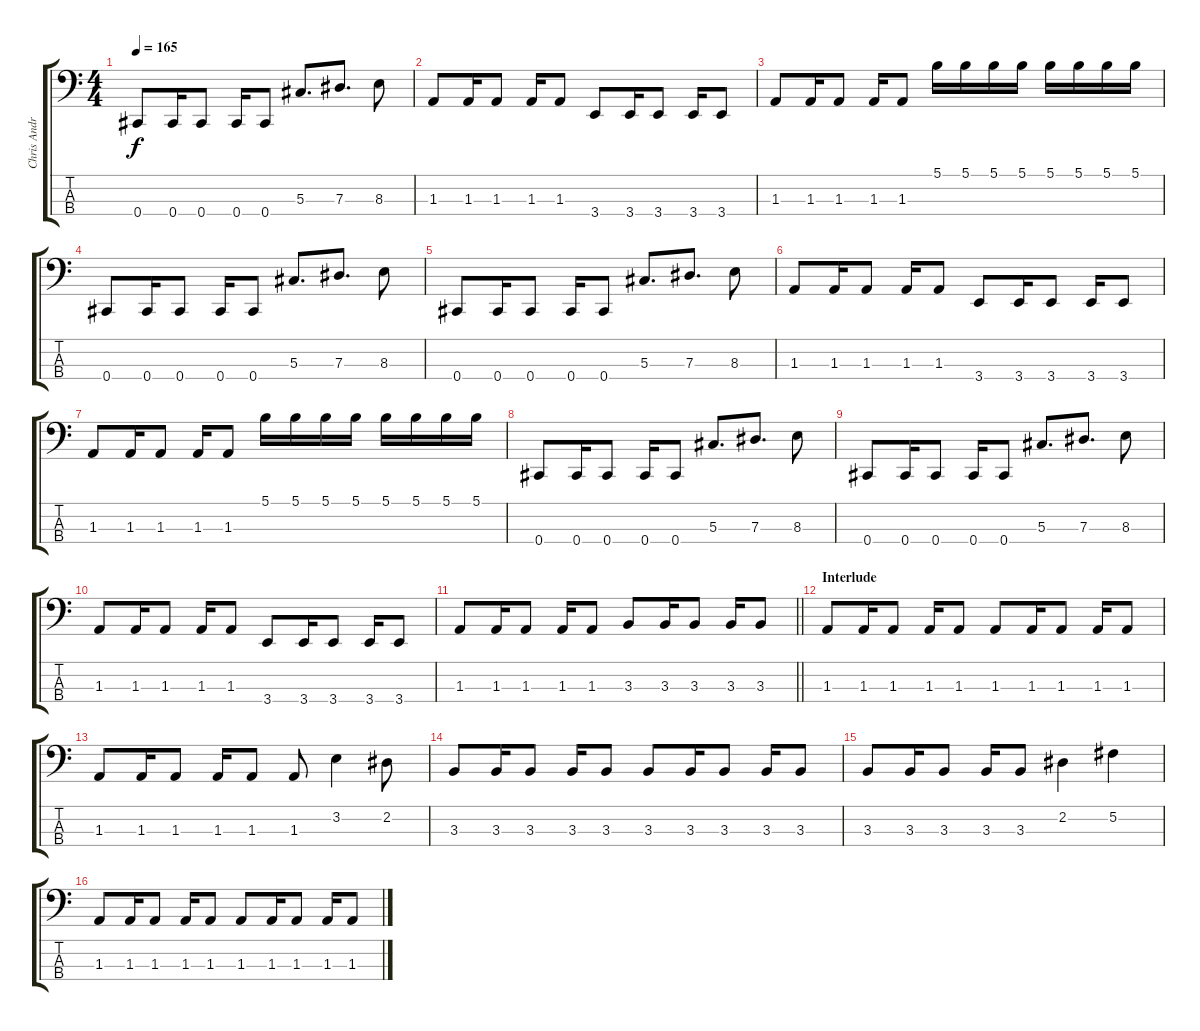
\track ("Chris Andrews" "Chris Andr") {instrument electricbasspick}
\staff {score tabs}
\tuning (Gb2 Db2 Ab1 Db1) {hide}
\ts (4 4)
\tempo 165
\clef f4
\ks c
0.4.8{dy f} 0.4.16 0.4.8 0.4.16 0.4.8 5.3.8{d} 7.3.8{d} 8.3.8 |
1.3.8 1.3.16 1.3.8 1.3.16 1.3.8 3.4.8 3.4.16 3.4.8 3.4.16 3.4.8 |
1.3.8 1.3.16 1.3.8 1.3.16 1.3.8 5.1.16 5.1.16 5.1.16 5.1.16 5.1.16 5.1.16 5.1.16 5.1.16 |
0.4.8 0.4.16 0.4.8 0.4.16 0.4.8 5.3.8{d} 7.3.8{d} 8.3.8 |
0.4.8 0.4.16 0.4.8 0.4.16 0.4.8 5.3.8{d} 7.3.8{d} 8.3.8 |
1.3.8 1.3.16 1.3.8 1.3.16 1.3.8 3.4.8 3.4.16 3.4.8 3.4.16 3.4.8 |
1.3.8 1.3.16 1.3.8 1.3.16 1.3.8 5.1.16 5.1.16 5.1.16 5.1.16 5.1.16 5.1.16 5.1.16 5.1.16 |
0.4.8 0.4.16 0.4.8 0.4.16 0.4.8 5.3.8{d} 7.3.8{d} 8.3.8 |
0.4.8 0.4.16 0.4.8 0.4.16 0.4.8 5.3.8{d} 7.3.8{d} 8.3.8 |
1.3.8 1.3.16 1.3.8 1.3.16 1.3.8 3.4.8 3.4.16 3.4.8 3.4.16 3.4.8 |
\barLineRight lightlight
1.3.8 1.3.16 1.3.8 1.3.16 1.3.8 3.3.8 3.3.16 3.3.8 3.3.16 3.3.8 |
\section ("" "Interlude")
1.3.8 1.3.16 1.3.8 1.3.16 1.3.8 1.3.8 1.3.16 1.3.8 1.3.16 1.3.8 |
1.3.8 1.3.16 1.3.8 1.3.16 1.3.8 1.3.8 3.2.4 2.2.8 |
3.3.8 3.3.16 3.3.8 3.3.16 3.3.8 3.3.8 3.3.16 3.3.8 3.3.16 3.3.8 |
3.3.8 3.3.16 3.3.8 3.3.16 3.3.8 2.2.4 5.2.4 |
1.3.8 1.3.16 1.3.8 1.3.16 1.3.8 1.3.8 1.3.16 1.3.8 1.3.16 1.3.8
